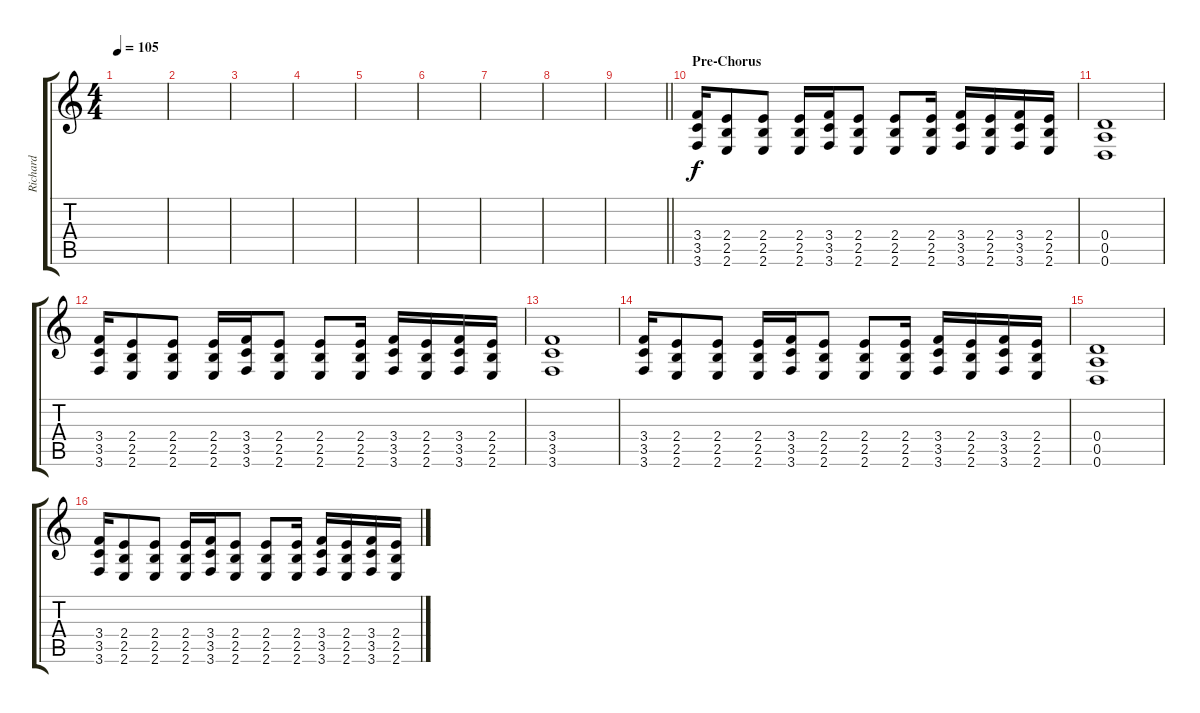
\track ("Richard" "Richard") {instrument distortionguitar}
\staff {score tabs}
\tuning (E4 B3 G3 D3 A2 D2) {hide}
\ts (4 4)
\tempo 105
\clef g2
\ks c
|
|
|
|
|
|
|
|
\barLineRight lightlight
|
\section ("" "Pre-Chorus")
(3.4 3.5 3.6).16 (2.4 2.5 2.6).8 (2.4 2.5 2.6).8 (2.4 2.5 2.6).16 (3.4 3.5 3.6).16 (2.4 2.5 2.6).8 (2.4 2.5 2.6).8 (2.4 2.5 2.6).16 (3.4 3.5 3.6).16 (2.4 2.5 2.6).16 (3.4 3.5 3.6).16 (2.4 2.5 2.6).16 |
(0.4 0.5 0.6).1 |
(3.4 3.5 3.6).16 (2.4 2.5 2.6).8 (2.4 2.5 2.6).8 (2.4 2.5 2.6).16 (3.4 3.5 3.6).16 (2.4 2.5 2.6).8 (2.4 2.5 2.6).8 (2.4 2.5 2.6).16 (3.4 3.5 3.6).16 (2.4 2.5 2.6).16 (3.4 3.5 3.6).16 (2.4 2.5 2.6).16 |
(3.4 3.5 3.6).1 |
(3.4 3.5 3.6).16 (2.4 2.5 2.6).8 (2.4 2.5 2.6).8 (2.4 2.5 2.6).16 (3.4 3.5 3.6).16 (2.4 2.5 2.6).8 (2.4 2.5 2.6).8 (2.4 2.5 2.6).16 (3.4 3.5 3.6).16 (2.4 2.5 2.6).16 (3.4 3.5 3.6).16 (2.4 2.5 2.6).16 |
(0.4 0.5 0.6).1 |
(3.4 3.5 3.6).16 (2.4 2.5 2.6).8 (2.4 2.5 2.6).8 (2.4 2.5 2.6).16 (3.4 3.5 3.6).16 (2.4 2.5 2.6).8 (2.4 2.5 2.6).8 (2.4 2.5 2.6).16 (3.4 3.5 3.6).16 (2.4 2.5 2.6).16 (3.4 3.5 3.6).16 (2.4 2.5 2.6).16
